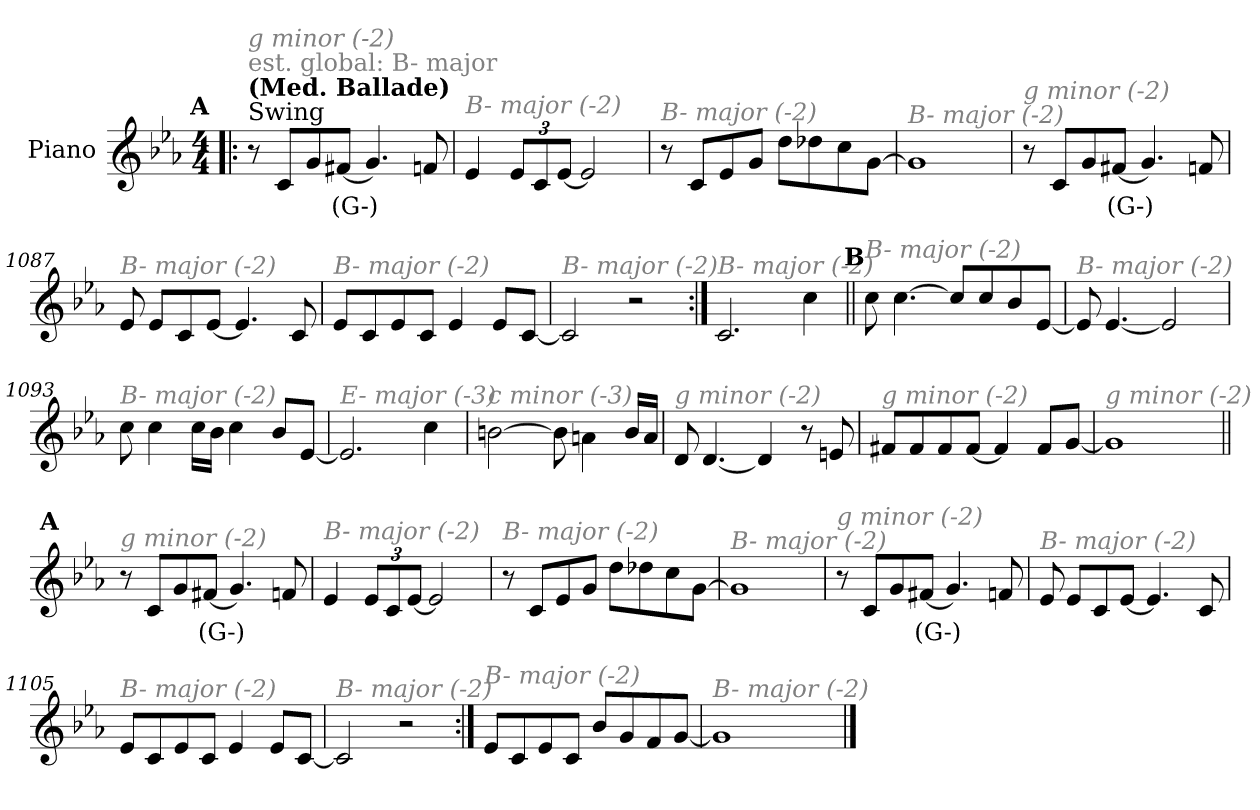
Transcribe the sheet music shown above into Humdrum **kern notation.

**kern	**text
*part1	*part1
*staff1	*staff1
*I"Piano	*
*I'Pno.	*
*clefG2	*
*k[b-e-a-]	*
*M4/4	*
!!LO:REH:place=s1:a:enc=none:fs=14:t=A
=1!|:	=1!|:
!LO:TX:a:t=Swing	!
!LO:TX:a:B:t=(Med. Ballade)	!
!LO:TX:a:color=#808080:t=est. global&colon; B- major	!
!LO:TX:i:color=#808080:t=g minor (-2)	!
8r	.
8c/L	.
8g/	.
[8f#Xi/J	(G-)
4.g-/]	.
8f/	.
=1083	=1083
!LO:TX:i:color=#808080:t=B- major (-2)	!
4e-/	.
*Xbrackettup	*
12e-/L	.
12c/	.
[12e-/J	.
2e-/]	.
=1084	=1084
!LO:TX:i:color=#808080:t=B- major (-2)	!
8r	.
8c/L	.
8e-/	.
8g/J	.
8dd\L	.
8dd-X\	.
8cc\	.
[8g\J	.
=1085	=1085
!LO:TX:i:color=#808080:t=B- major (-2)	!
1g]	.
!!LO:LB:g=z
=1086	=1086
!LO:TX:i:color=#808080:t=g minor (-2)	!
8r	.
8c/L	.
8g/	.
[8f#Xi/J	(G-)
4.g-/]	.
8f/	.
=1087	=1087
!LO:TX:i:color=#808080:t=B- major (-2)	!
8e-/	.
8e-/L	.
8c/	.
[8e-/J	.
4.e-/]	.
8c/	.
=1088	=1088
!LO:TX:i:color=#808080:t=B- major (-2)	!
8e-/L	.
8c/	.
8e-/	.
8c/J	.
4e-/	.
8e-/L	.
[8c/J	.
=1089	=1089
!LO:TX:i:color=#808080:t=B- major (-2)	!
2c/]	.
2r	.
!!LO:LB:g=z
=1090:|!	=1090:|!
!LO:TX:i:color=#808080:t=B- major (-2)	!
2.c/	.
4cc\	.
!!LO:REH:place=s1:a:enc=none:fs=14:t=B
=1091||	=1091||
!LO:TX:i:color=#808080:t=B- major (-2)	!
8cc\	.
[4.cc\	.
8cc/L]	.
8cc/	.
8b-/	.
[8e-/J	.
=1092	=1092
!LO:TX:i:color=#808080:t=B- major (-2)	!
8e-/]	.
[4.e-/	.
2e-/]	.
=1093	=1093
!LO:TX:i:color=#808080:t=B- major (-2)	!
8cc\	.
4cc\	.
16cc\LL	.
16b-\JJ	.
4cc\	.
8b-/L	.
[8e-/J	.
=1094	=1094
!LO:TX:i:color=#808080:t=E- major (-3)	!
2.e-/]	.
4cc\	.
!!LO:LB:g=z
=1095	=1095
!LO:TX:i:color=#808080:t=c minor (-3)	!
[2bn\	.
8b\]	.
4an\	.
16b/LL	.
16a/JJ	.
=1096	=1096
!LO:TX:i:color=#808080:t=g minor (-2)	!
8d/	.
[4.d/	.
4d/]	.
8r	.
8en/	.
=1097	=1097
!LO:TX:i:color=#808080:t=g minor (-2)	!
8f#X/L	.
8f#/	.
8f#/	.
[8f#/J	.
4f#/]	.
8f#/L	.
[8g/J	.
=1098	=1098
!LO:TX:i:color=#808080:t=g minor (-2)	!
1g]	.
!!LO:LB:g=z
!!LO:REH:place=s1:a:enc=none:fs=14:t=A
=1099||	=1099||
!LO:TX:i:color=#808080:t=g minor (-2)	!
8r	.
8c/L	.
8g/	.
[8f#Xi/J	(G-)
4.g-/]	.
8f/	.
=1100	=1100
!LO:TX:i:color=#808080:t=B- major (-2)	!
4e-/	.
12e-/L	.
12c/	.
[12e-/J	.
2e-/]	.
=1101	=1101
!LO:TX:i:color=#808080:t=B- major (-2)	!
8r	.
8c/L	.
8e-/	.
8g/J	.
8dd\L	.
8dd-X\	.
8cc\	.
[8g\J	.
=1102	=1102
!LO:TX:i:color=#808080:t=B- major (-2)	!
1g]	.
!!LO:LB:g=z
=1103	=1103
!LO:TX:i:color=#808080:t=g minor (-2)	!
8r	.
8c/L	.
8g/	.
[8f#Xi/J	(G-)
4.g-/]	.
8f/	.
=1104	=1104
!LO:TX:i:color=#808080:t=B- major (-2)	!
8e-/	.
8e-/L	.
8c/	.
[8e-/J	.
4.e-/]	.
8c/	.
=1105	=1105
!LO:TX:i:color=#808080:t=B- major (-2)	!
8e-/L	.
8c/	.
8e-/	.
8c/J	.
4e-/	.
8e-/L	.
[8c/J	.
=1106	=1106
!LO:TX:i:color=#808080:t=B- major (-2)	!
2c/]	.
2r	.
!!LO:LB:g=z
=1107:|!	=1107:|!
!LO:TX:i:color=#808080:t=B- major (-2)	!
8e-/L	.
8c/	.
8e-/	.
8c/J	.
8b-/L	.
8g/	.
8f/	.
[8g/J	.
=1108	=1108
!LO:TX:i:color=#808080:t=B- major (-2)	!
1g]	.
==	==
*-	*-
